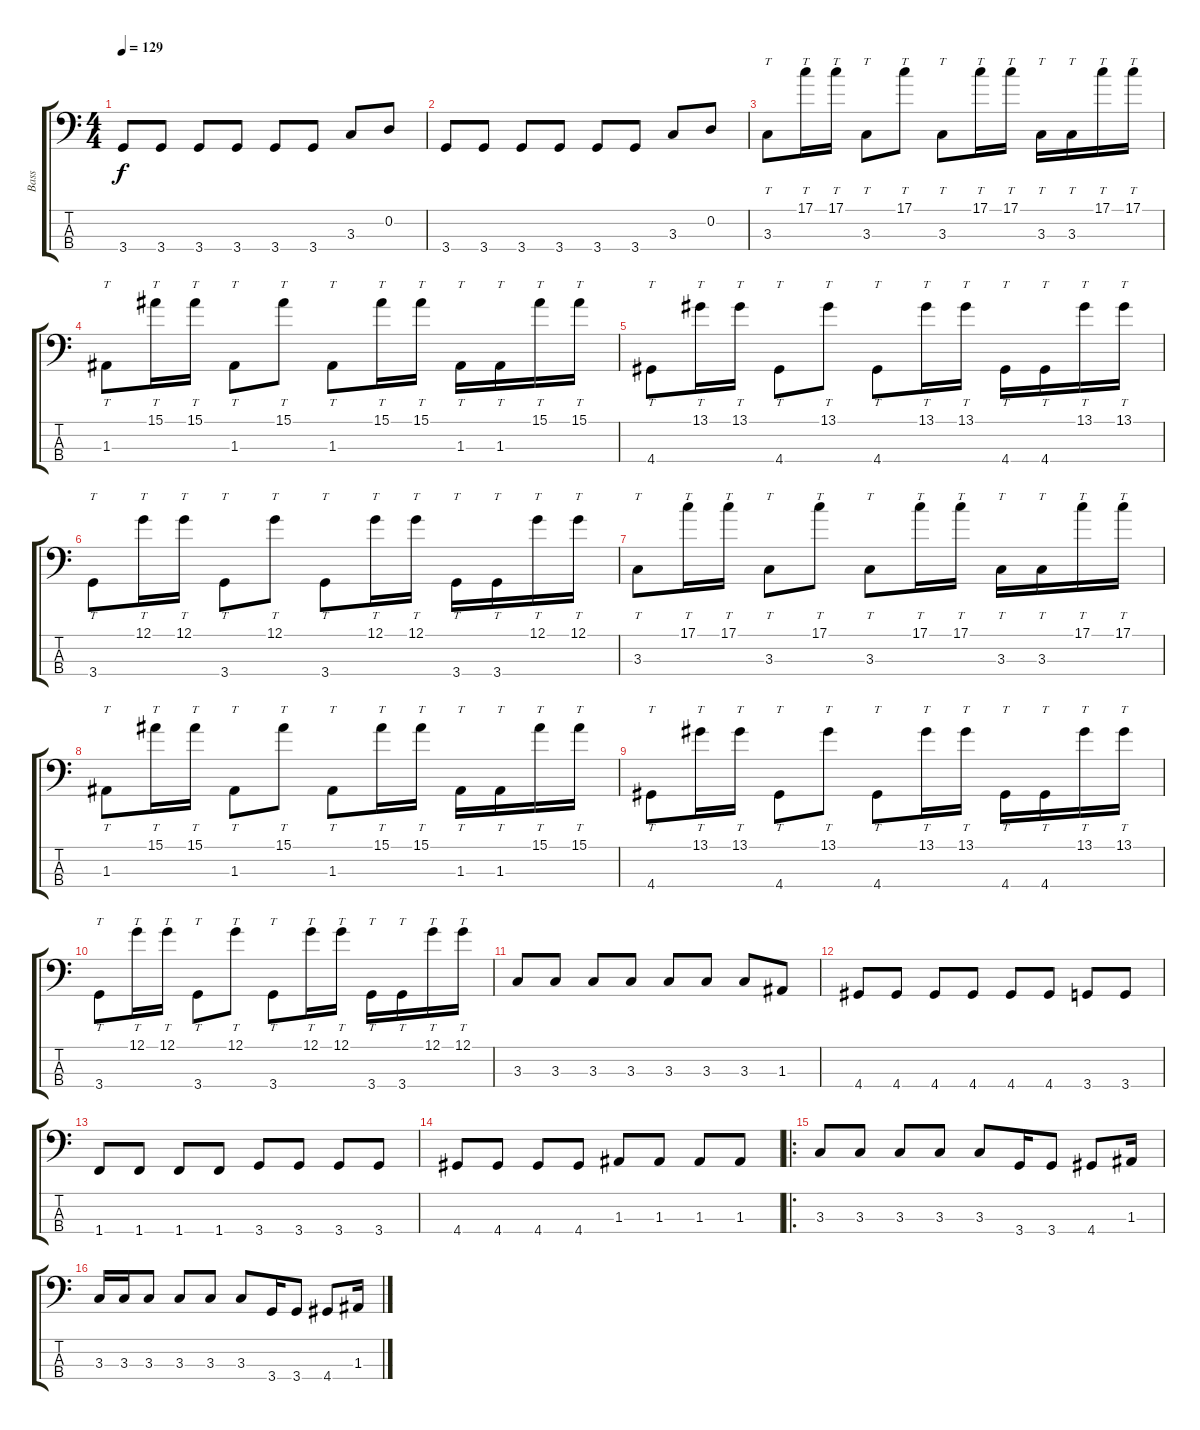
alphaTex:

\track ("Bass" "Bass") {instrument electricbasspick}
\staff {score tabs}
\tuning (G2 D2 A1 E1) {hide}
\ts (4 4)
\tempo 129
\clef f4
\ks c
3.4.8{dy f} 3.4.8 3.4.8 3.4.8 3.4.8 3.4.8 3.3.8 0.2.8 |
3.4.8 3.4.8 3.4.8 3.4.8 3.4.8 3.4.8 3.3.8 0.2.8 |
3.3.8{tt} 17.1.16{tt} 17.1.16{tt} 3.3.8{tt} 17.1.8{tt} 3.3.8{tt} 17.1.16{tt} 17.1.16{tt} 3.3.16{tt} 3.3.16{tt} 17.1.16{tt} 17.1.16{tt} |
1.3.8{tt} 15.1.16{tt} 15.1.16{tt} 1.3.8{tt} 15.1.8{tt} 1.3.8{tt} 15.1.16{tt} 15.1.16{tt} 1.3.16{tt} 1.3.16{tt} 15.1.16{tt} 15.1.16{tt} |
4.4.8{tt} 13.1.16{tt} 13.1.16{tt} 4.4.8{tt} 13.1.8{tt} 4.4.8{tt} 13.1.16{tt} 13.1.16{tt} 4.4.16{tt} 4.4.16{tt} 13.1.16{tt} 13.1.16{tt} |
3.4.8{tt} 12.1.16{tt} 12.1.16{tt} 3.4.8{tt} 12.1.8{tt} 3.4.8{tt} 12.1.16{tt} 12.1.16{tt} 3.4.16{tt} 3.4.16{tt} 12.1.16{tt} 12.1.16{tt} |
3.3.8{tt} 17.1.16{tt} 17.1.16{tt} 3.3.8{tt} 17.1.8{tt} 3.3.8{tt} 17.1.16{tt} 17.1.16{tt} 3.3.16{tt} 3.3.16{tt} 17.1.16{tt} 17.1.16{tt} |
1.3.8{tt} 15.1.16{tt} 15.1.16{tt} 1.3.8{tt} 15.1.8{tt} 1.3.8{tt} 15.1.16{tt} 15.1.16{tt} 1.3.16{tt} 1.3.16{tt} 15.1.16{tt} 15.1.16{tt} |
4.4.8{tt} 13.1.16{tt} 13.1.16{tt} 4.4.8{tt} 13.1.8{tt} 4.4.8{tt} 13.1.16{tt} 13.1.16{tt} 4.4.16{tt} 4.4.16{tt} 13.1.16{tt} 13.1.16{tt} |
3.4.8{tt} 12.1.16{tt} 12.1.16{tt} 3.4.8{tt} 12.1.8{tt} 3.4.8{tt} 12.1.16{tt} 12.1.16{tt} 3.4.16{tt} 3.4.16{tt} 12.1.16{tt} 12.1.16{tt} |
3.3.8 3.3.8 3.3.8 3.3.8 3.3.8 3.3.8 3.3.8 1.3.8 |
4.4.8 4.4.8 4.4.8 4.4.8 4.4.8 4.4.8 3.4.8 3.4.8 |
1.4.8 1.4.8 1.4.8 1.4.8 3.4.8 3.4.8 3.4.8 3.4.8 |
4.4.8 4.4.8 4.4.8 4.4.8 1.3.8 1.3.8 1.3.8 1.3.8 |
\ro
3.3.8 3.3.8 3.3.8 3.3.8 3.3.8 3.4.16 3.4.8 4.4.8 1.3.16 |
3.3.16 3.3.16 3.3.8 3.3.8 3.3.8 3.3.8 3.4.16 3.4.8 4.4.8 1.3.16
